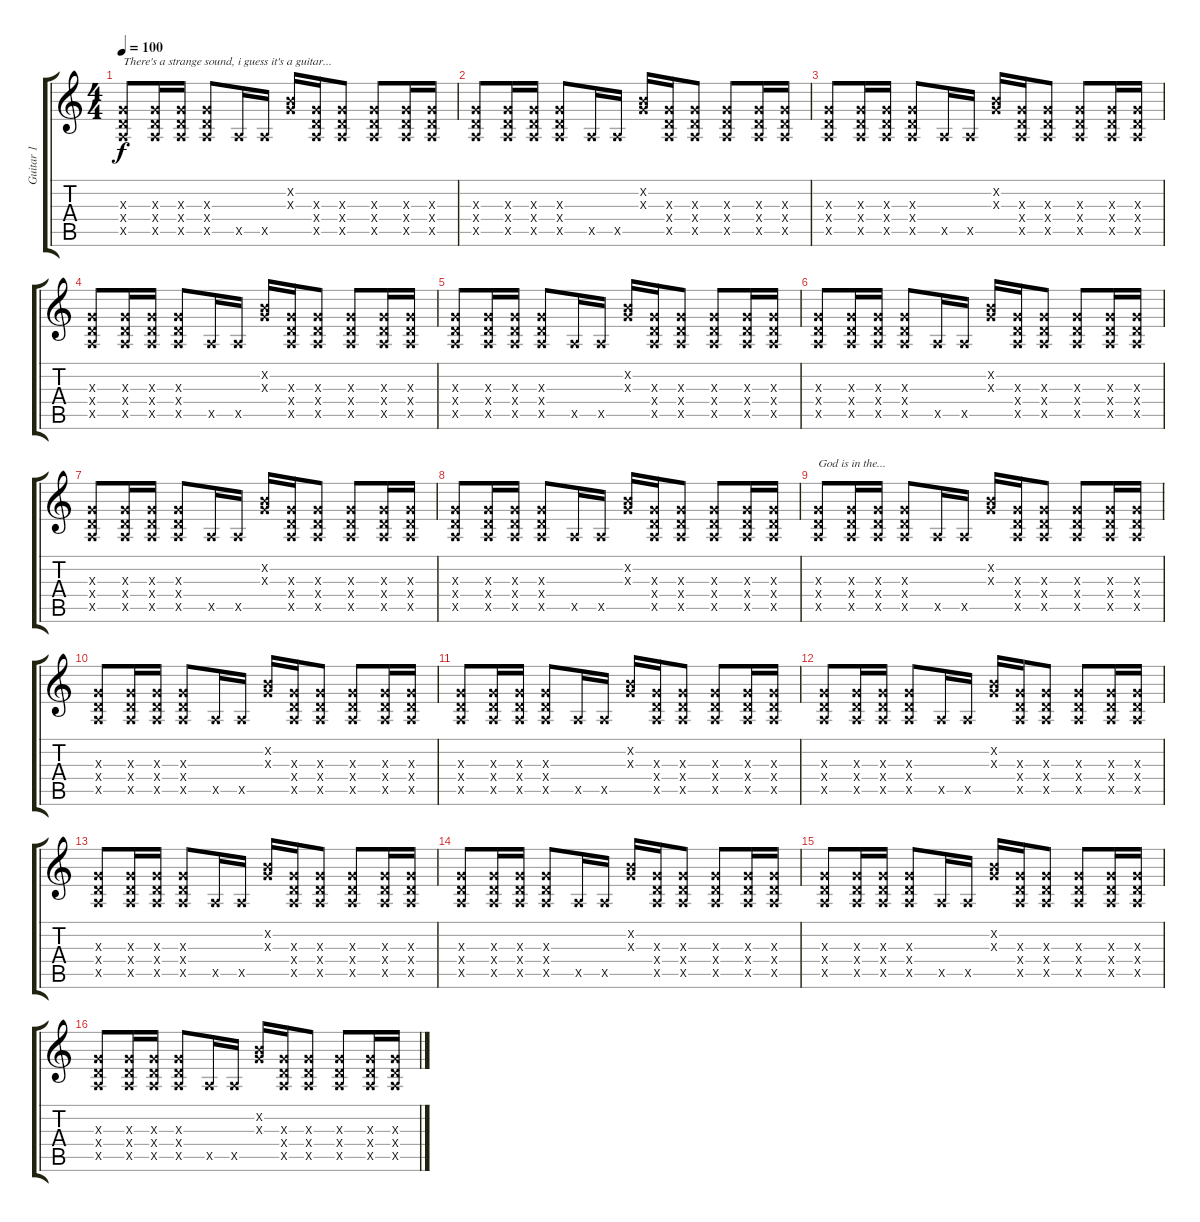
\track ("Guitar 1" "Guitar 1") {instrument overdrivenguitar}
\staff {score tabs}
\tuning (E4 B3 G3 D3 A2 E2) {hide}
\ts (4 4)
\tempo 100
\clef g2
\ks c
(0.3{x} 0.4{x} 0.5{x}).8{txt "There's a strange sound, i guess it's a guitar..." dy f instrument overdrivenguitar} (0.3{x} 0.4{x} 0.5{x}).16 (0.3{x} 0.4{x} 0.5{x}).16 (0.3{x} 0.4{x} 0.5{x}).8 0.5{x}.16 0.5{x}.16 (0.2{x} 0.3{x}).16 (0.3{x} 0.4{x} 0.5{x}).16 (0.3{x} 0.4{x} 0.5{x}).8 (0.3{x} 0.4{x} 0.5{x}).8 (0.3{x} 0.4{x} 0.5{x}).16 (0.3{x} 0.4{x} 0.5{x}).16 |
(0.3{x} 0.4{x} 0.5{x}).8 (0.3{x} 0.4{x} 0.5{x}).16 (0.3{x} 0.4{x} 0.5{x}).16 (0.3{x} 0.4{x} 0.5{x}).8 0.5{x}.16 0.5{x}.16 (0.2{x} 0.3{x}).16 (0.3{x} 0.4{x} 0.5{x}).16 (0.3{x} 0.4{x} 0.5{x}).8 (0.3{x} 0.4{x} 0.5{x}).8 (0.3{x} 0.4{x} 0.5{x}).16 (0.3{x} 0.4{x} 0.5{x}).16 |
(0.3{x} 0.4{x} 0.5{x}).8 (0.3{x} 0.4{x} 0.5{x}).16 (0.3{x} 0.4{x} 0.5{x}).16 (0.3{x} 0.4{x} 0.5{x}).8 0.5{x}.16 0.5{x}.16 (0.2{x} 0.3{x}).16 (0.3{x} 0.4{x} 0.5{x}).16 (0.3{x} 0.4{x} 0.5{x}).8 (0.3{x} 0.4{x} 0.5{x}).8 (0.3{x} 0.4{x} 0.5{x}).16 (0.3{x} 0.4{x} 0.5{x}).16 |
(0.3{x} 0.4{x} 0.5{x}).8 (0.3{x} 0.4{x} 0.5{x}).16 (0.3{x} 0.4{x} 0.5{x}).16 (0.3{x} 0.4{x} 0.5{x}).8 0.5{x}.16 0.5{x}.16 (0.2{x} 0.3{x}).16 (0.3{x} 0.4{x} 0.5{x}).16 (0.3{x} 0.4{x} 0.5{x}).8 (0.3{x} 0.4{x} 0.5{x}).8 (0.3{x} 0.4{x} 0.5{x}).16 (0.3{x} 0.4{x} 0.5{x}).16 |
(0.3{x} 0.4{x} 0.5{x}).8 (0.3{x} 0.4{x} 0.5{x}).16 (0.3{x} 0.4{x} 0.5{x}).16 (0.3{x} 0.4{x} 0.5{x}).8 0.5{x}.16 0.5{x}.16 (0.2{x} 0.3{x}).16 (0.3{x} 0.4{x} 0.5{x}).16 (0.3{x} 0.4{x} 0.5{x}).8 (0.3{x} 0.4{x} 0.5{x}).8 (0.3{x} 0.4{x} 0.5{x}).16 (0.3{x} 0.4{x} 0.5{x}).16 |
(0.3{x} 0.4{x} 0.5{x}).8 (0.3{x} 0.4{x} 0.5{x}).16 (0.3{x} 0.4{x} 0.5{x}).16 (0.3{x} 0.4{x} 0.5{x}).8 0.5{x}.16 0.5{x}.16 (0.2{x} 0.3{x}).16 (0.3{x} 0.4{x} 0.5{x}).16 (0.3{x} 0.4{x} 0.5{x}).8 (0.3{x} 0.4{x} 0.5{x}).8 (0.3{x} 0.4{x} 0.5{x}).16 (0.3{x} 0.4{x} 0.5{x}).16 |
(0.3{x} 0.4{x} 0.5{x}).8 (0.3{x} 0.4{x} 0.5{x}).16 (0.3{x} 0.4{x} 0.5{x}).16 (0.3{x} 0.4{x} 0.5{x}).8 0.5{x}.16 0.5{x}.16 (0.2{x} 0.3{x}).16 (0.3{x} 0.4{x} 0.5{x}).16 (0.3{x} 0.4{x} 0.5{x}).8 (0.3{x} 0.4{x} 0.5{x}).8 (0.3{x} 0.4{x} 0.5{x}).16 (0.3{x} 0.4{x} 0.5{x}).16 |
(0.3{x} 0.4{x} 0.5{x}).8 (0.3{x} 0.4{x} 0.5{x}).16 (0.3{x} 0.4{x} 0.5{x}).16 (0.3{x} 0.4{x} 0.5{x}).8 0.5{x}.16 0.5{x}.16 (0.2{x} 0.3{x}).16 (0.3{x} 0.4{x} 0.5{x}).16 (0.3{x} 0.4{x} 0.5{x}).8 (0.3{x} 0.4{x} 0.5{x}).8 (0.3{x} 0.4{x} 0.5{x}).16 (0.3{x} 0.4{x} 0.5{x}).16 |
(0.3{x} 0.4{x} 0.5{x}).8{txt "God is in the..."} (0.3{x} 0.4{x} 0.5{x}).16 (0.3{x} 0.4{x} 0.5{x}).16 (0.3{x} 0.4{x} 0.5{x}).8 0.5{x}.16 0.5{x}.16 (0.2{x} 0.3{x}).16 (0.3{x} 0.4{x} 0.5{x}).16 (0.3{x} 0.4{x} 0.5{x}).8 (0.3{x} 0.4{x} 0.5{x}).8 (0.3{x} 0.4{x} 0.5{x}).16 (0.3{x} 0.4{x} 0.5{x}).16 |
(0.3{x} 0.4{x} 0.5{x}).8 (0.3{x} 0.4{x} 0.5{x}).16 (0.3{x} 0.4{x} 0.5{x}).16 (0.3{x} 0.4{x} 0.5{x}).8 0.5{x}.16 0.5{x}.16 (0.2{x} 0.3{x}).16 (0.3{x} 0.4{x} 0.5{x}).16 (0.3{x} 0.4{x} 0.5{x}).8 (0.3{x} 0.4{x} 0.5{x}).8 (0.3{x} 0.4{x} 0.5{x}).16 (0.3{x} 0.4{x} 0.5{x}).16 |
(0.3{x} 0.4{x} 0.5{x}).8 (0.3{x} 0.4{x} 0.5{x}).16 (0.3{x} 0.4{x} 0.5{x}).16 (0.3{x} 0.4{x} 0.5{x}).8 0.5{x}.16 0.5{x}.16 (0.2{x} 0.3{x}).16 (0.3{x} 0.4{x} 0.5{x}).16 (0.3{x} 0.4{x} 0.5{x}).8 (0.3{x} 0.4{x} 0.5{x}).8 (0.3{x} 0.4{x} 0.5{x}).16 (0.3{x} 0.4{x} 0.5{x}).16 |
(0.3{x} 0.4{x} 0.5{x}).8 (0.3{x} 0.4{x} 0.5{x}).16 (0.3{x} 0.4{x} 0.5{x}).16 (0.3{x} 0.4{x} 0.5{x}).8 0.5{x}.16 0.5{x}.16 (0.2{x} 0.3{x}).16 (0.3{x} 0.4{x} 0.5{x}).16 (0.3{x} 0.4{x} 0.5{x}).8 (0.3{x} 0.4{x} 0.5{x}).8 (0.3{x} 0.4{x} 0.5{x}).16 (0.3{x} 0.4{x} 0.5{x}).16 |
(0.3{x} 0.4{x} 0.5{x}).8 (0.3{x} 0.4{x} 0.5{x}).16 (0.3{x} 0.4{x} 0.5{x}).16 (0.3{x} 0.4{x} 0.5{x}).8 0.5{x}.16 0.5{x}.16 (0.2{x} 0.3{x}).16 (0.3{x} 0.4{x} 0.5{x}).16 (0.3{x} 0.4{x} 0.5{x}).8 (0.3{x} 0.4{x} 0.5{x}).8 (0.3{x} 0.4{x} 0.5{x}).16 (0.3{x} 0.4{x} 0.5{x}).16 |
(0.3{x} 0.4{x} 0.5{x}).8 (0.3{x} 0.4{x} 0.5{x}).16 (0.3{x} 0.4{x} 0.5{x}).16 (0.3{x} 0.4{x} 0.5{x}).8 0.5{x}.16 0.5{x}.16 (0.2{x} 0.3{x}).16 (0.3{x} 0.4{x} 0.5{x}).16 (0.3{x} 0.4{x} 0.5{x}).8 (0.3{x} 0.4{x} 0.5{x}).8 (0.3{x} 0.4{x} 0.5{x}).16 (0.3{x} 0.4{x} 0.5{x}).16 |
(0.3{x} 0.4{x} 0.5{x}).8 (0.3{x} 0.4{x} 0.5{x}).16 (0.3{x} 0.4{x} 0.5{x}).16 (0.3{x} 0.4{x} 0.5{x}).8 0.5{x}.16 0.5{x}.16 (0.2{x} 0.3{x}).16 (0.3{x} 0.4{x} 0.5{x}).16 (0.3{x} 0.4{x} 0.5{x}).8 (0.3{x} 0.4{x} 0.5{x}).8 (0.3{x} 0.4{x} 0.5{x}).16 (0.3{x} 0.4{x} 0.5{x}).16 |
(0.3{x} 0.4{x} 0.5{x}).8 (0.3{x} 0.4{x} 0.5{x}).16 (0.3{x} 0.4{x} 0.5{x}).16 (0.3{x} 0.4{x} 0.5{x}).8 0.5{x}.16 0.5{x}.16 (0.2{x} 0.3{x}).16 (0.3{x} 0.4{x} 0.5{x}).16 (0.3{x} 0.4{x} 0.5{x}).8 (0.3{x} 0.4{x} 0.5{x}).8 (0.3{x} 0.4{x} 0.5{x}).16 (0.3{x} 0.4{x} 0.5{x}).16
